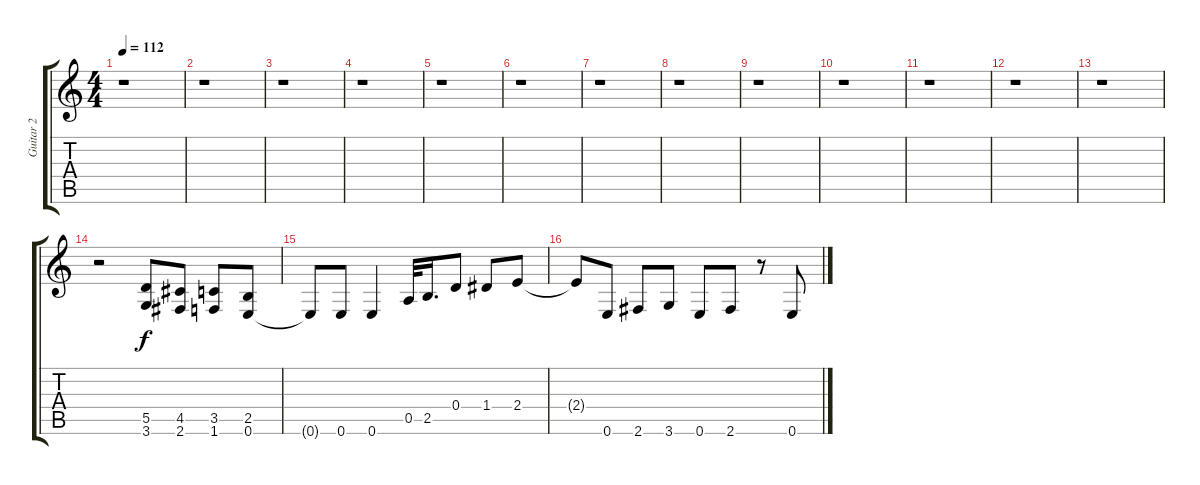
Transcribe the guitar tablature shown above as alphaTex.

\track ("Guitar 2" "Guitar 2") {instrument overdrivenguitar}
\staff {score tabs}
\tuning (E4 B3 G3 D3 A2 E2) {hide}
\ts (4 4)
\tempo 112
\clef g2
\ks c
r.1{dy mp} |
r.1 |
r.1 |
r.1 |
r.1 |
r.1 |
r.1 |
r.1 |
r.1 |
r.1 |
r.1 |
r.1 |
r.1 |
r.2 (5.5 3.6).8{dy f volume 14 instrument electricguitarclean} (4.5 2.6).8 (3.5 1.6).8 (2.5 0.6).8 |
0.6{t}.8 0.6.8 0.6.4 0.5.32 2.5.16{d} 0.4.8 1.4.8 2.4.8 |
2.4{t}.8 0.6.8 2.6.8 3.6.8 0.6.8 2.6.8 r.8 0.6.8
